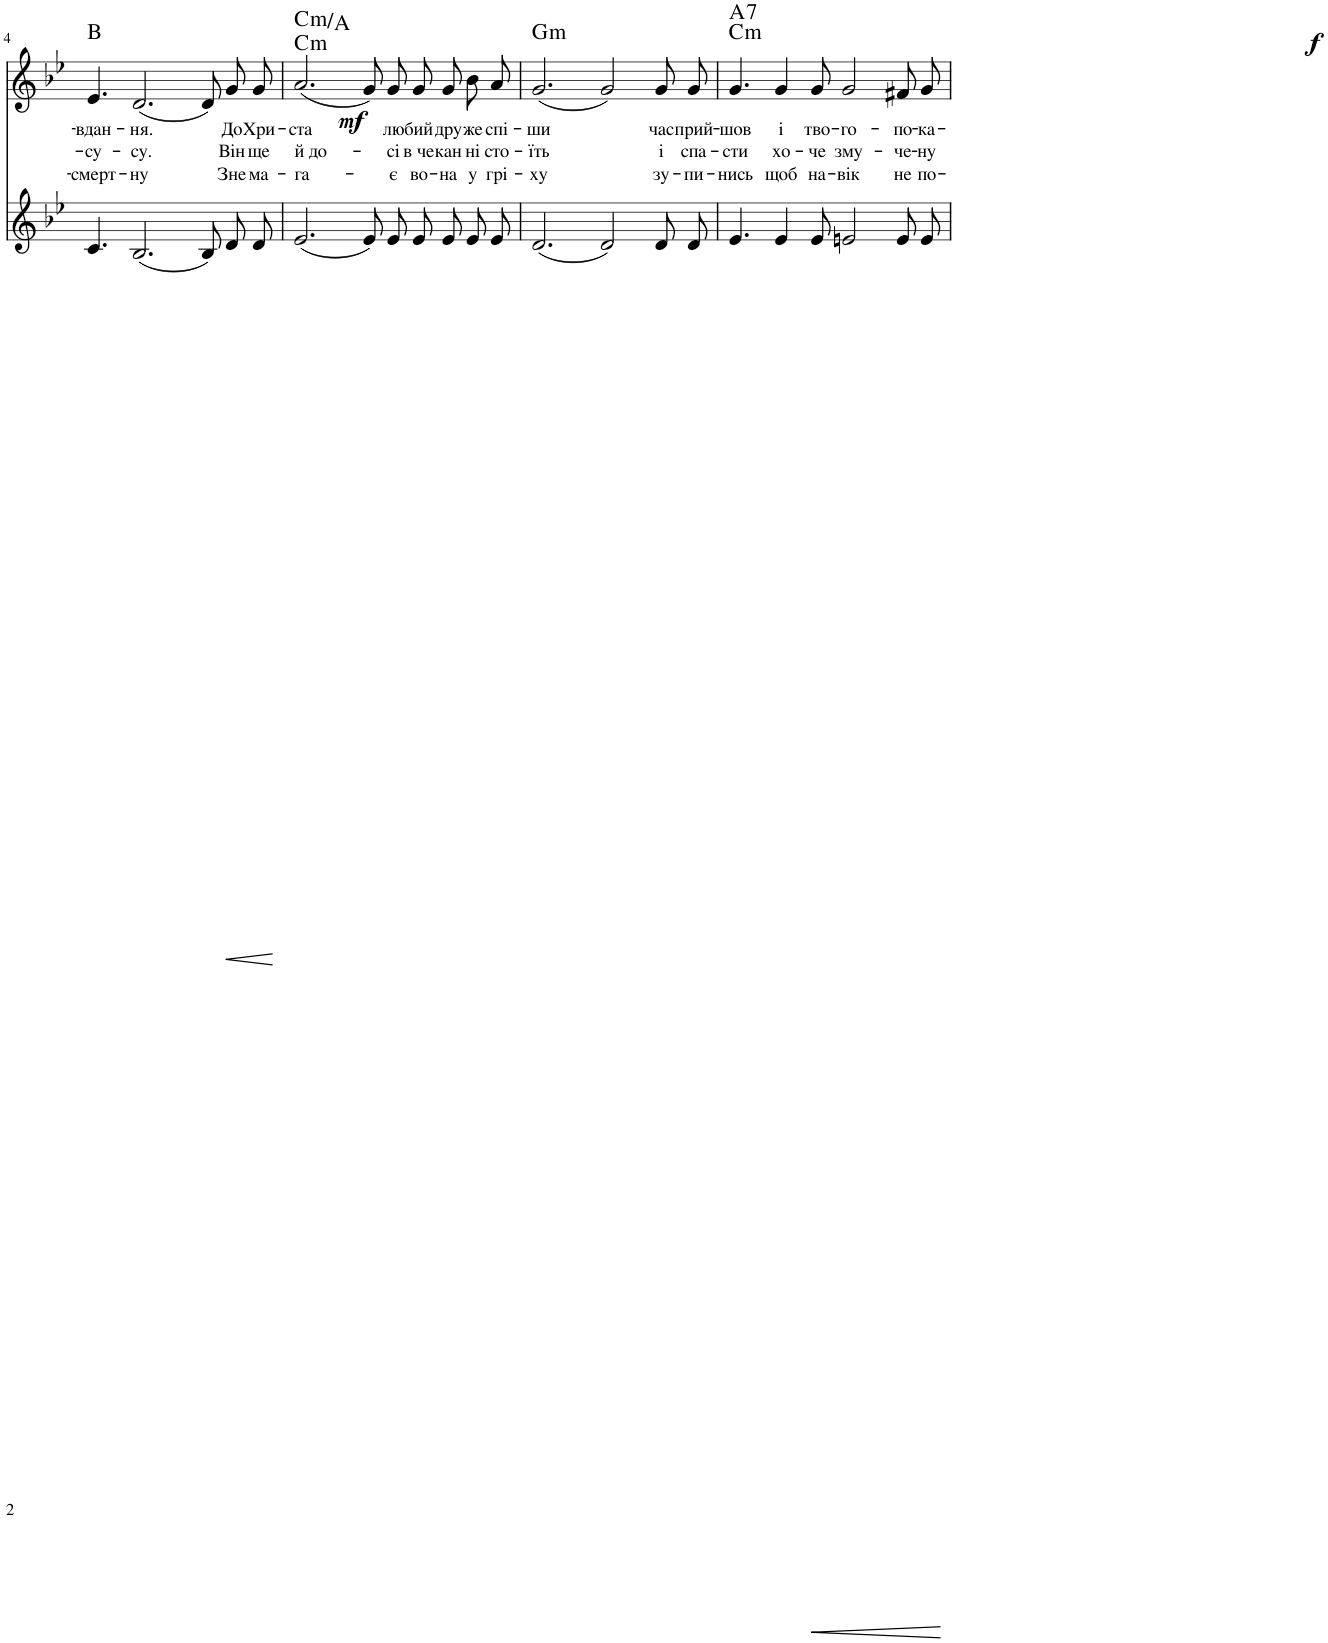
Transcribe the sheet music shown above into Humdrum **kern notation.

**kern	**dynam	**kern	**text	**text	**text	**dynam	**harte
*part2	*part2	*part1	*part1	*part1	*part1	*part1	*part1
*staff2	*staff2	*staff1	*staff1	*staff1	*staff1	*staff1	*
*I"Alto	*	*I"Soprano	*	*	*	*	*
!!LO:PB:g=z
*clefG2	*	*clefG2	*	*	*	*	*
*k[b-e-]	*	*k[b-e-]	*	*	*	*	*
*M12/8	*	*M12/8	*	*	*	*	*
=4	=4	=4	=4	=4	=4	=4	=4
!	!	!	!LO:LY:b	!LO:LY:b	!LO:LY:b	!	!
4.c/	.	4.e-/	-вдан-	-су-	-смерт-	.	B:maj
!	!	!	!LO:LY:b	!LO:LY:b	!LO:LY:b	!	!
(2.B-/	.	(2.d/	-ня.	-су.	-ну	.	.
8B-/L)	.	8d/L)	.	.	.	.	.
!	!LO:HP:b	!	!LO:LY:b	!LO:LY:b	!LO:LY:b	!	!
8d/	<	8g/	До	Він	Зне-	.	.
!	!	!	!LO:LY:b	!LO:LY:b	!LO:LY:b	!	!
8d/J	.	8g/J	Хри-	ще	-ма-	.	.
.	[	.	.	.	.	.	.
=5	=5	=5	=5	=5	=5	=5	=5
!	!	!	!LO:LY:b	!LO:LY:b	!LO:LY:b	!LO:DY:b	!LO:H:n=1:kt=m
!	!	!	!	!	!	!	!LO:H:n=2:kt=m
(2.e-/	.	(2.a/	-ста	й до-	-га-	mf	C:min C:min/6
8e-/L)	.	8g/L)	.	.	.	.	.
!	!	!	!LO:LY:b	!LO:LY:b	!LO:LY:b	!	!
8e-/	.	8g/	лю-	-сі	-є	.	.
!	!	!	!LO:LY:b	!LO:LY:b	!LO:LY:b	!	!
8e-/J	.	8g/J	-бий	в че-	во-	.	.
!	!	!	!LO:LY:b	!LO:LY:b	!LO:LY:b	!	!
8e-/L	.	8g/L	дру-	-кан-	-на	.	.
!	!	!	!LO:LY:b	!LO:LY:b	!LO:LY:b	!	!
8e-/	.	8b-/	-же	-ні	у	.	.
!	!	!	!LO:LY:b	!LO:LY:b	!LO:LY:b	!	!
8e-/J	.	8a/J	спі-	сто-	грі-	.	.
=6	=6	=6	=6	=6	=6	=6	=6
!	!	!	!LO:LY:b	!LO:LY:b	!LO:LY:b	!	!LO:H:kt=m
(2.d/	.	(2.g/	-ши	-їть	-ху	.	G:min
2d/)	.	2g/)	.	.	.	.	.
!	!	!	!LO:LY:b	!LO:LY:b	!LO:LY:b	!	!
8d/L	.	8g/L	час	і	зу-	.	.
!	!	!	!LO:LY:b	!LO:LY:b	!LO:LY:b	!	!
8d/J	.	8g/J	прий-	спа-	-пи-	.	.
=7	=7	=7	=7	=7	=7	=7	=7
!	!	!	!LO:LY:b	!LO:LY:b	!LO:LY:b	!	!LO:H:n=1:kt=m
!	!	!	!	!	!	!	!LO:H:n=2:kt=7
4.e-/	.	4.g/	-шов	-сти	-нись	.	C:min A:7
!	!	!	!LO:LY:b	!LO:LY:b	!LO:LY:b	!	!
4e-/	.	4g/	і	хо-	щоб	.	.
!	!LO:HP:b	!	!LO:LY:b	!LO:LY:b	!LO:LY:b	!	!
8e-/	<	8g/	тво-	-че	на-	.	.
!	!	!	!LO:LY:b	!LO:LY:b	!LO:LY:b	!	!
2en/	.	2g/	го-	зму-	-вік	.	.
!	!	!	!LO:LY:b	!LO:LY:b	!LO:LY:b	!LO:DY:b	!
8e/L	.	8f#X/L	по-	-че-	не	f	.
!	!	!	!LO:LY:b	!LO:LY:b	!LO:LY:b	!	!
8e/J	.	8g/J	-ка-	-ну	по-	.	.
.	[	.	.	.	.	.	.
=	=	=	=	=	=	=	=
*-	*-	*-	*-	*-	*-	*-	*-
